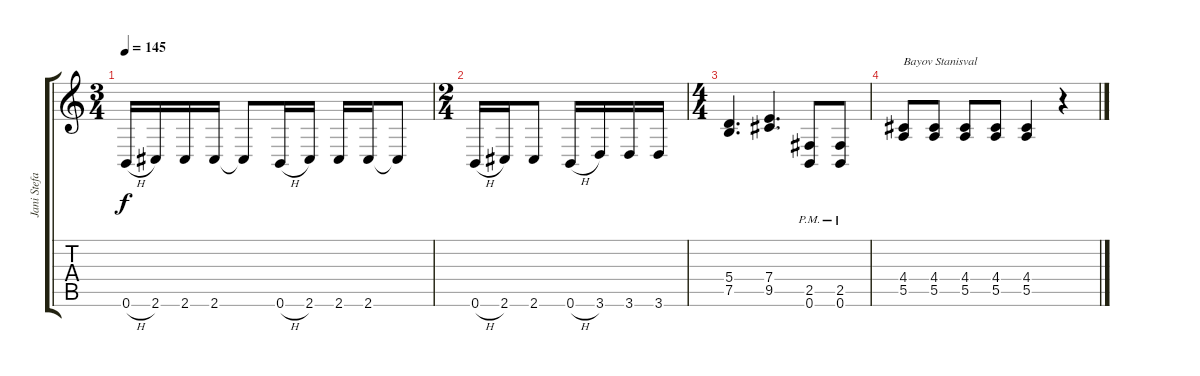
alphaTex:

\track ("Jani Stefanovic - rhythm guitar" "Jani Stefa") {instrument distortionguitar}
\staff {score tabs}
\tuning (B3 Gb3 D3 A2 E2 B1) {hide}
\ts (3 4)
\tempo 145
\clef g2
\ks aminor
0.6{h}.16{dy f} 2.6.16 2.6.16 2.6.16 2.6{t}.8 0.6{h}.16 2.6.16 2.6.16 2.6.16 2.6{t}.8 |
\ts (2 4)
0.6{h}.16 2.6.16 2.6.8 0.6{h}.16 3.6.16 3.6.16 3.6.16 |
\ts (4 4)
(5.4 7.5).4{d} (7.4 9.5).4{d} (2.5{pm} 0.6{pm}).8 (2.5{pm} 0.6{pm}).8 |
(4.4 5.5).8{txt "Bayov Stanisval"} (4.4 5.5).8 (4.4 5.5).8 (4.4 5.5).8 (4.4 5.5).4 r.4
